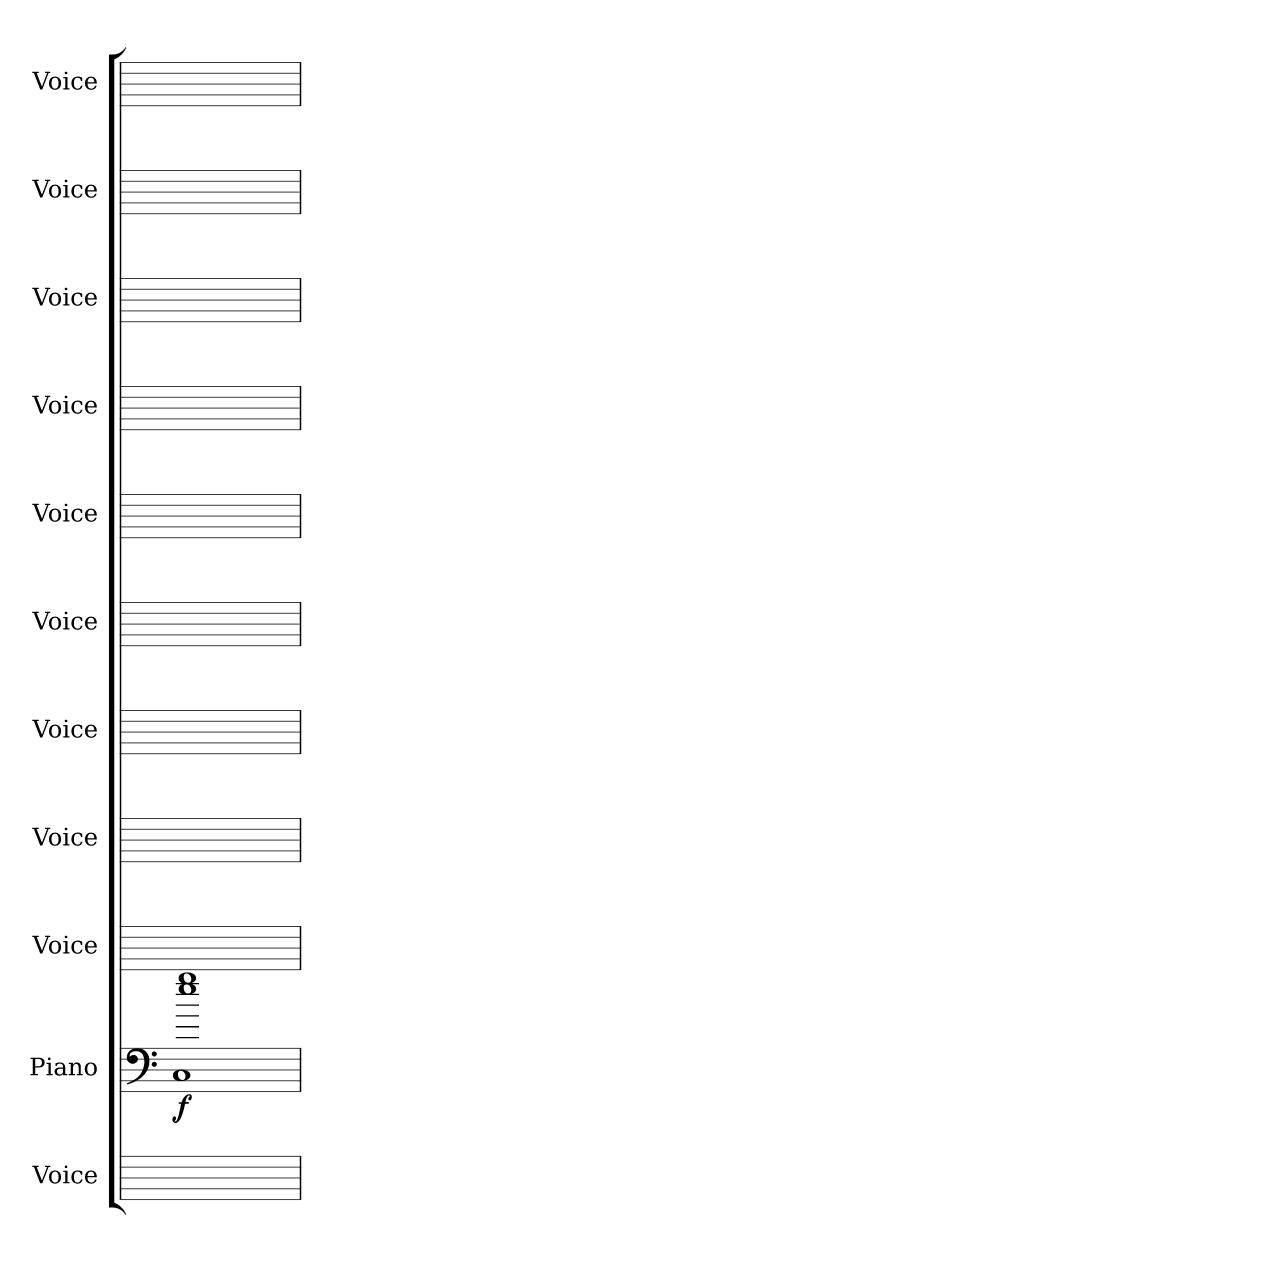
**kern	**kern	**dynam	**kern	**kern	**kern	**kern	**kern	**kern	**kern	**kern	**kern
*part11	*part10	*part10	*part9	*part8	*part7	*part6	*part5	*part4	*part3	*part2	*part1
*staff11	*staff10	*staff10	*staff9	*staff8	*staff7	*staff6	*staff5	*staff4	*staff3	*staff2	*staff1
*I"Voice	*I"Piano	*	*I"Voice	*I"Voice	*I"Voice	*I"Voice	*I"Voice	*I"Voice	*I"Voice	*I"Voice	*I"Voice
*	*I'Pno	*	*	*	*	*	*	*	*	*	*
*	*clefF4	*	*	*	*	*	*	*	*	*	*
=	=	=	=	=	=	=	=	=	=	=	=
*	*^	*	*	*	*	*	*	*	*	*	*
*	*	*^	*	*	*	*	*	*	*	*	*	*
!	!	!	!	!LO:DY:b	!	!	!	!	!	!	!	!	!
4ryy	1gg	1ee	1C	f	4ryy	4ryy	4ryy	4ryy	4ryy	4ryy	4ryy	4ryy	4ryy
2.ryy	.	.	.	.	2.ryy	2.ryy	2.ryy	2.ryy	2.ryy	2.ryy	2.ryy	2.ryy	2.ryy
*	*v	*v	*v	*	*	*	*	*	*	*	*	*	*
=	=	=	=	=	=	=	=	=	=	=	=
*-	*-	*-	*-	*-	*-	*-	*-	*-	*-	*-	*-
